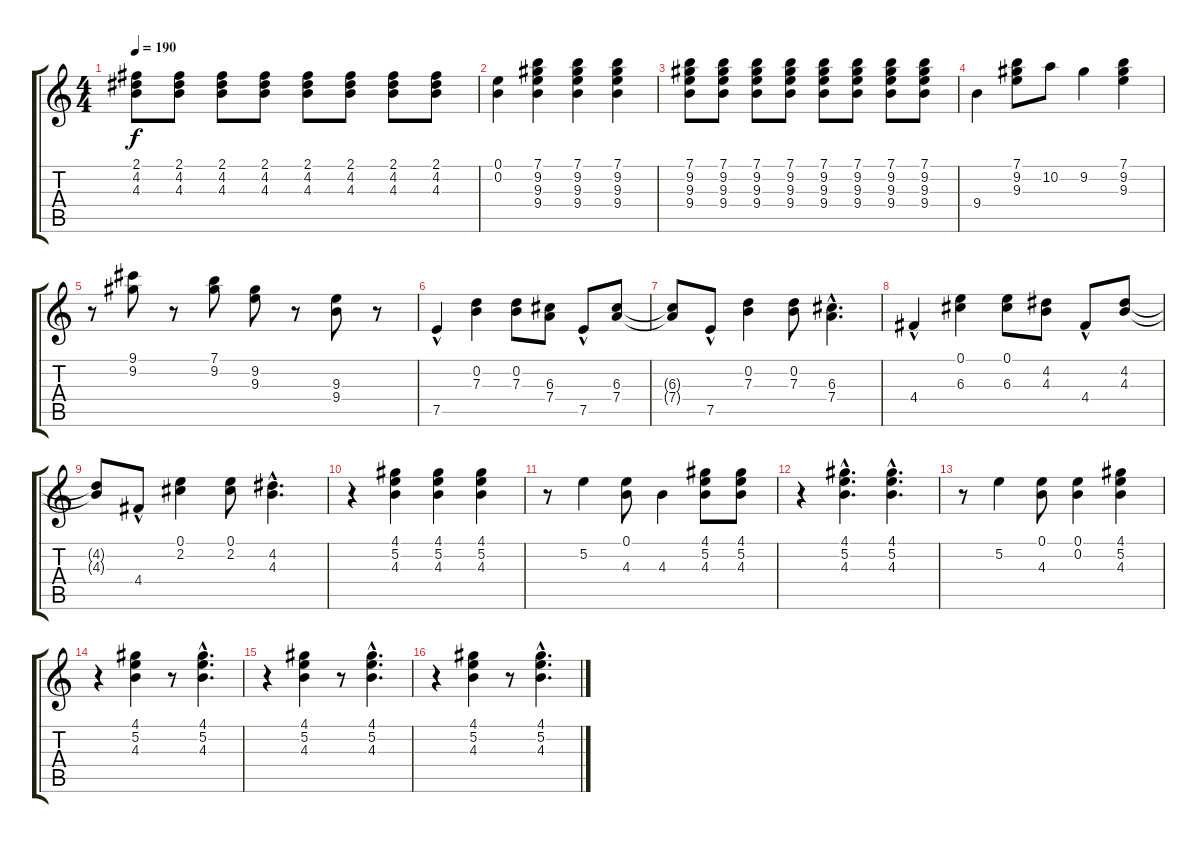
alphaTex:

\track "" {instrument overdrivenguitar}
\staff {score tabs}
\tuning (E4 B3 G3 D3 A2 E2) {hide}
\ts (4 4)
\tempo 190
\clef g2
\ks c
(2.1 4.2 4.3).8{dy f} (2.1 4.2 4.3).8 (2.1 4.2 4.3).8 (2.1 4.2 4.3).8 (2.1 4.2 4.3).8 (2.1 4.2 4.3).8 (2.1 4.2 4.3).8 (2.1 4.2 4.3).8 |
(0.1 0.2).4 (7.1 9.2 9.3 9.4).4 (7.1 9.2 9.3 9.4).4 (7.1 9.2 9.3 9.4).4 |
(7.1 9.2 9.3 9.4).8 (7.1 9.2 9.3 9.4).8 (7.1 9.2 9.3 9.4).8 (7.1 9.2 9.3 9.4).8 (7.1 9.2 9.3 9.4).8 (7.1 9.2 9.3 9.4).8 (7.1 9.2 9.3 9.4).8 (7.1 9.2 9.3 9.4).8 |
9.4.4 (7.1 9.2 9.3).8 10.2.8 9.2.4 (7.1 9.2 9.3).4 |
r.8 (9.1 9.2).8 r.8 (7.1 9.2).8 (9.2 9.3).8 r.8 (9.3 9.4).8 r.8 |
7.5{hac}.4 (0.2 7.3).4 (0.2 7.3).8 (6.3 7.4).8 7.5{hac}.8 (6.3 7.4).8 |
(6.3{t} 7.4{t}).8 7.5{hac}.8 (0.2 7.3).4 (0.2 7.3).8 (6.3{hac} 7.4{hac}).4{d} |
4.4{hac}.4 (0.1 6.3).4 (0.1 6.3).8 (4.2 4.3).8 4.4{hac}.8 (4.2 4.3).8 |
(4.2{t} 4.3{t}).8 4.4{hac}.8 (0.1 2.2).4 (0.1 2.2).8 (4.2{hac} 4.3{hac}).4{d} |
r.4 (4.1 5.2 4.3).4 (4.1 5.2 4.3).4 (4.1 5.2 4.3).4 |
r.8 5.2.4 (0.1 4.3).8 4.3.4 (4.1 5.2 4.3).8 (4.1 5.2 4.3).8 |
r.4 (4.1{hac} 5.2{hac} 4.3{hac}).4{d} (4.1{hac} 5.2{hac} 4.3{hac}).4{d} |
r.8 5.2.4 (0.1 4.3).8 (0.1 0.2).4 (4.1 5.2 4.3).4 |
r.4 (4.1 5.2 4.3).4 r.8 (4.1{hac} 5.2{hac} 4.3{hac}).4{d} |
r.4 (4.1 5.2 4.3).4 r.8 (4.1{hac} 5.2{hac} 4.3{hac}).4{d} |
r.4 (4.1 5.2 4.3).4 r.8 (4.1{hac} 5.2{hac} 4.3{hac}).4{d}
